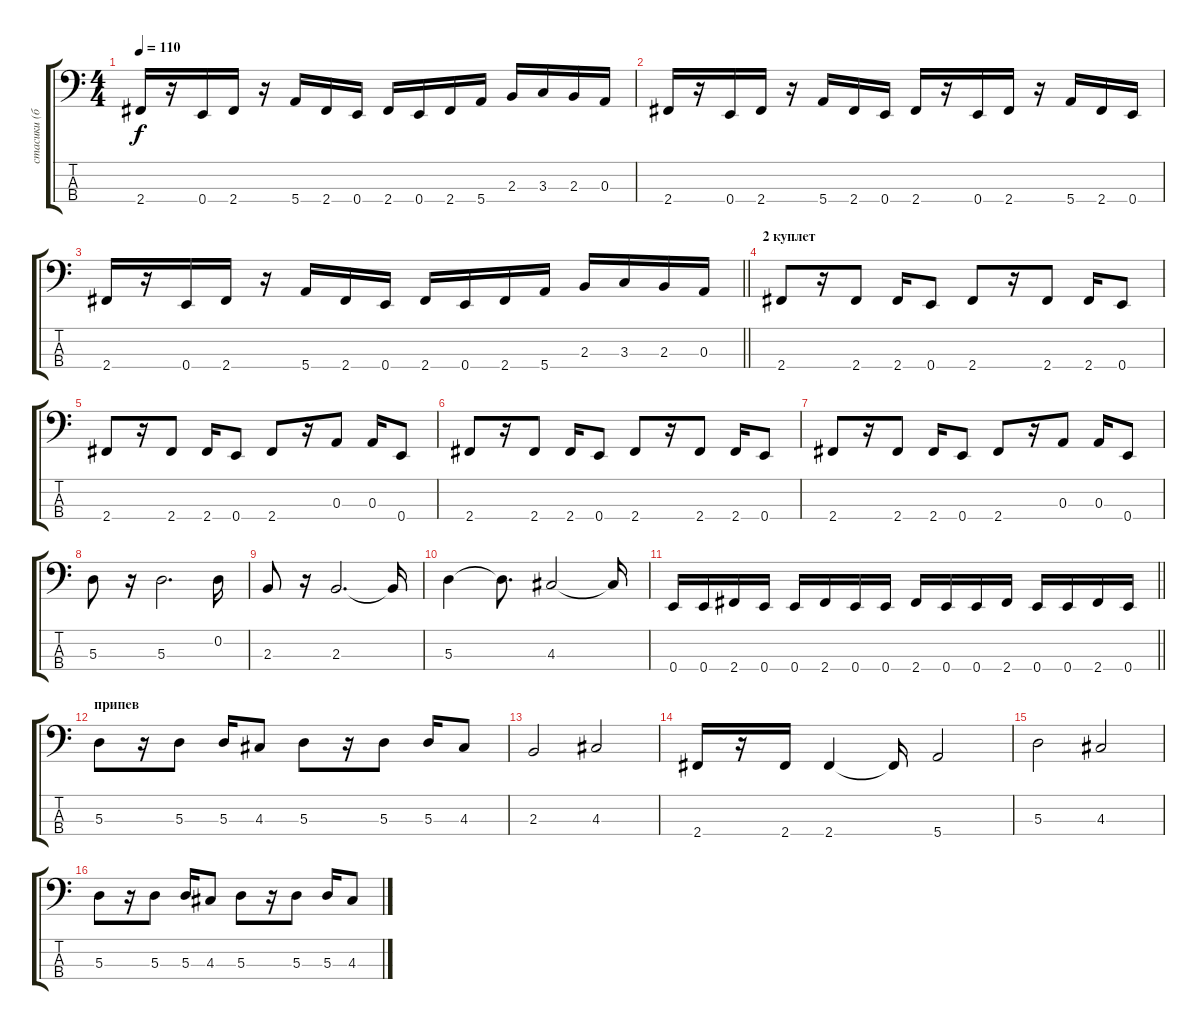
\track ("стасики (бас)" "стасики (б") {instrument electricbasspick}
\staff {score tabs}
\tuning (G2 D2 A1 E1) {hide}
\ts (4 4)
\tempo 110
\clef f4
\ks c
2.4.16{dy f} r.16 0.4.16 2.4.16 r.16 5.4.16 2.4.16 0.4.16 2.4.16 0.4.16 2.4.16 5.4.16 2.3.16 3.3.16 2.3.16 0.3.16 |
2.4.16 r.16 0.4.16 2.4.16 r.16 5.4.16 2.4.16 0.4.16 2.4.16 r.16 0.4.16 2.4.16 r.16 5.4.16 2.4.16 0.4.16 |
\barLineRight lightlight
2.4.16 r.16 0.4.16 2.4.16 r.16 5.4.16 2.4.16 0.4.16 2.4.16 0.4.16 2.4.16 5.4.16 2.3.16 3.3.16 2.3.16 0.3.16 |
\section ("" "2 куплет")
2.4.8 r.16 2.4.8 2.4.16 0.4.8 2.4.8 r.16 2.4.8 2.4.16 0.4.8 |
2.4.8 r.16 2.4.8 2.4.16 0.4.8 2.4.8 r.16 0.3.8 0.3.16 0.4.8 |
2.4.8 r.16 2.4.8 2.4.16 0.4.8 2.4.8 r.16 2.4.8 2.4.16 0.4.8 |
2.4.8 r.16 2.4.8 2.4.16 0.4.8 2.4.8 r.16 0.3.8 0.3.16 0.4.8 |
5.3.8 r.16 5.3.2{d} 0.2.16 |
2.3.8 r.16 2.3.2{d} 2.3{t}.16 |
5.3.4 5.3{t}.8{d} 4.3.2 4.3{t}.16 |
\barLineRight lightlight
0.4.16 0.4.16 2.4.16 0.4.16 0.4.16 2.4.16 0.4.16 0.4.16 2.4.16 0.4.16 0.4.16 2.4.16 0.4.16 0.4.16 2.4.16 0.4.16 |
\section ("" "припев")
5.3.8 r.16 5.3.8 5.3.16 4.3.8 5.3.8 r.16 5.3.8 5.3.16 4.3.8 |
2.3.2 4.3.2 |
2.4.16 r.16 2.4.16 2.4.4 2.4{t}.16 5.4.2 |
5.3.2 4.3.2 |
5.3.8 r.16 5.3.8 5.3.16 4.3.8 5.3.8 r.16 5.3.8 5.3.16 4.3.8
